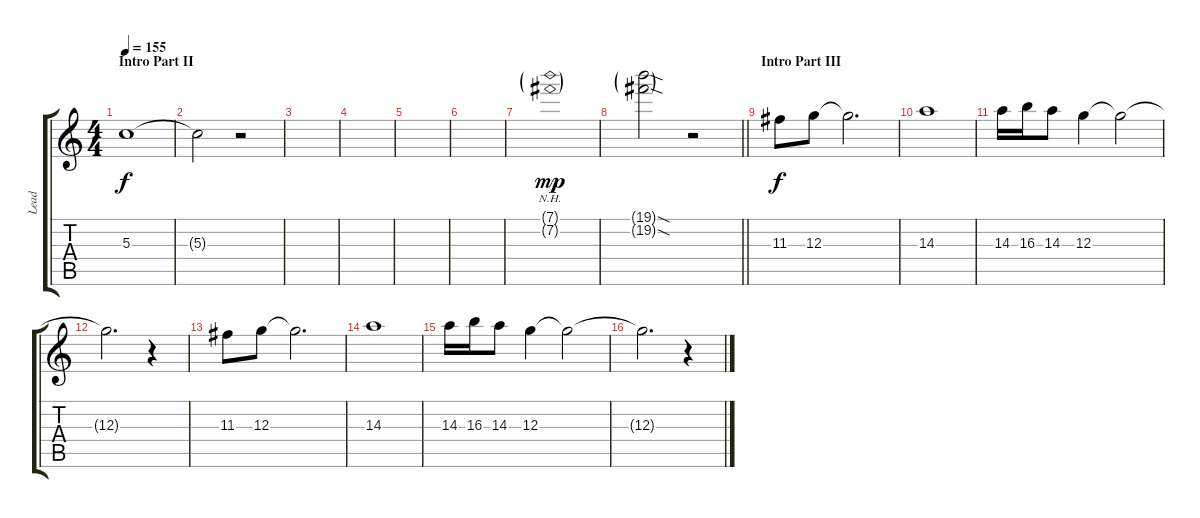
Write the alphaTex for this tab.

\track ("Lead" "Lead") {instrument distortionguitar}
\staff {score tabs}
\tuning (E4 B3 G3 D3 A2 E2) {hide}
\ts (4 4)
\section ("" "Intro Part II")
\tempo 155
\clef g2
\ks c
5.3{t}.1{dy f} |
5.3{t}.2 r.2 |
|
|
|
|
(7.1{nh g} 7.2{nh g}).1{dy mp} |
\barLineRight lightlight
(19.1{sod g} 19.2{sod g}).2 r.2 |
\section ("" "Intro Part III")
11.3.8{dy f} 12.3.8 12.3{t}.2{d} |
14.3.1 |
14.3.16 16.3.16 14.3.8 12.3.4 12.3{t}.2 |
12.3{t}.2{d} r.4 |
11.3.8 12.3.8 12.3{t}.2{d} |
14.3.1 |
14.3.16 16.3.16 14.3.8 12.3.4 12.3{t}.2 |
12.3{t}.2{d} r.4
